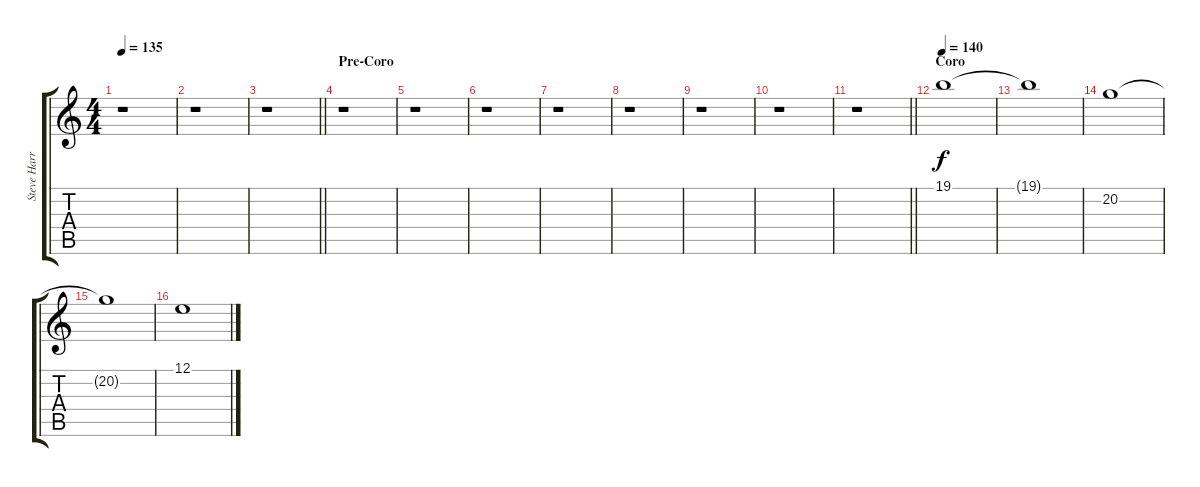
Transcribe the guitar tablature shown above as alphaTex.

\track ("Steve Harris (Teclado)" "Steve Harr") {instrument pad2warm}
\staff {score tabs}
\tuning (E4 B3 G3 D3 A2 E2) {hide}
\ts (4 4)
\tempo 135
\clef g2
\ks c
r.1{dy f} |
r.1 |
\barLineRight lightlight
r.1 |
\section ("" "Pre-Coro")
r.1 |
r.1 |
r.1 |
r.1 |
r.1 |
r.1 |
r.1 |
\barLineRight lightlight
r.1 |
\section ("" "Coro")
\tempo 140
19.1.1 |
19.1{t}.1 |
20.2.1 |
20.2{t}.1 |
12.1.1
